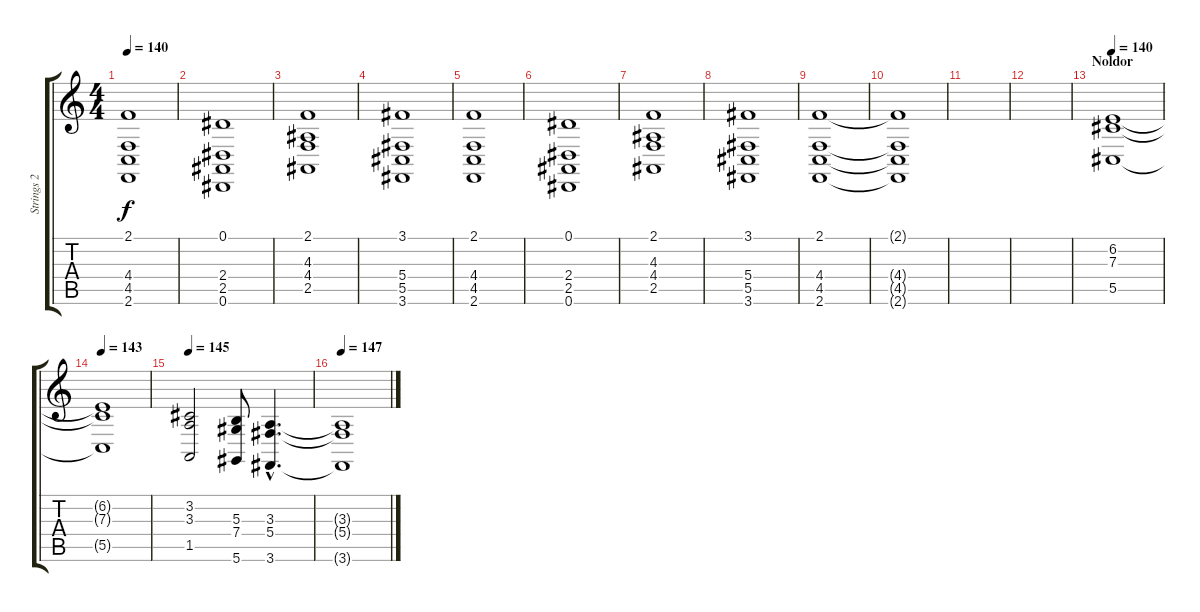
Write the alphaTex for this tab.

\track ("Strings 2" "Strings 2") {instrument stringensemble2}
\staff {score tabs}
\tuning (Eb4 Bb3 Gb3 Db3 Ab2 Eb2) {hide}
\ts (4 4)
\tempo 140
\clef g2
\ks c
(2.1 4.4 4.5 2.6).1{dy f volume 16 instrument synthstrings1} |
(0.1 2.4 2.5 0.6).1 |
(2.1 4.3 4.4 2.5).1 |
(3.1 5.4 5.5 3.6).1 |
(2.1 4.4 4.5 2.6).1 |
(0.1 2.4 2.5 0.6).1 |
(2.1 4.3 4.4 2.5).1 |
(3.1 5.4 5.5 3.6).1 |
(2.1 4.4 4.5 2.6).1{instrument stringensemble2} |
(2.1{t} 4.4{t} 4.5{t} 2.6{t}).1 |
|
|
\section ("" "Noldor")
\tempo 140
(6.2 7.3 5.5).1{volume 12 instrument stringensemble2} |
\tempo 143
(6.2{t} 7.3{t} 5.5{t}).1 |
\tempo 145
(3.2 3.3 1.5).2 (5.3 7.4 5.6).8 (3.3{hac} 5.4{hac} 3.6{hac}).4{d} |
\tempo 147
(3.3{t} 5.4{t} 3.6{t}).1
